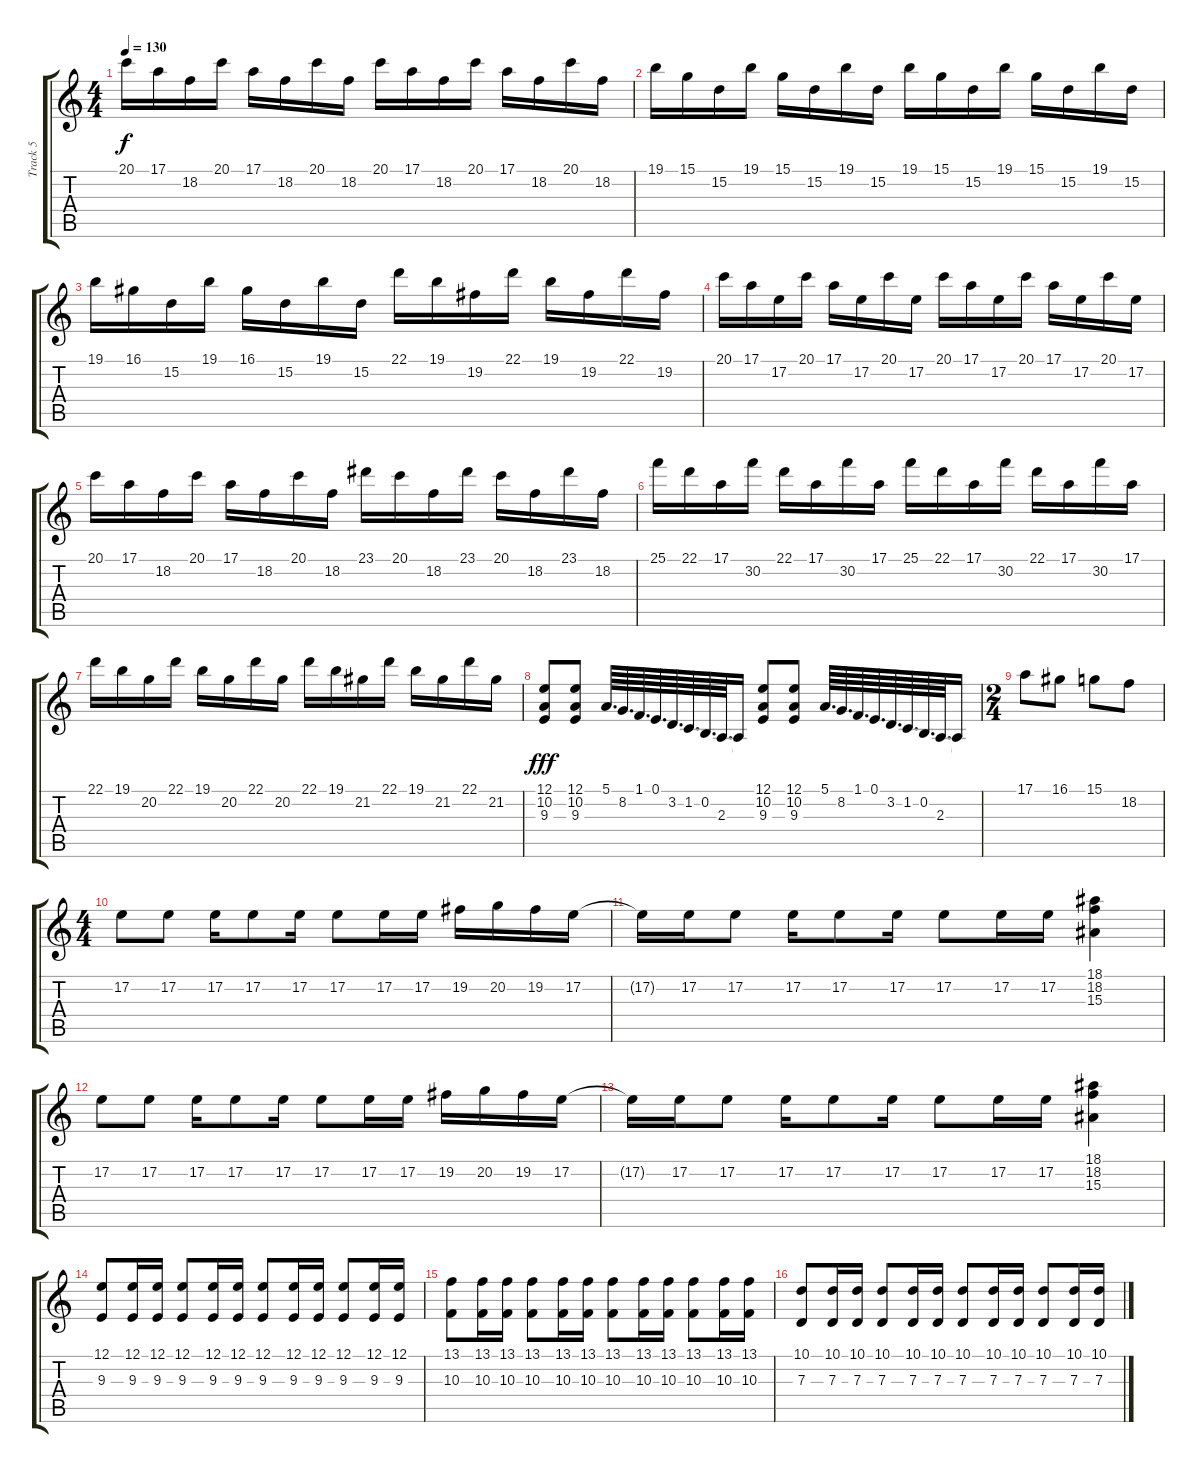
\track ("Track 5" "Track 5") {instrument stringensemble1}
\staff {score tabs}
\tuning (E4 B3 G3 D3 A2 E2) {hide}
\ts (4 4)
\tempo 130
\clef g2
\ks c
20.1.16{dy f} 17.1.16 18.2.16 20.1.16 17.1.16 18.2.16 20.1.16 18.2.16 20.1.16 17.1.16 18.2.16 20.1.16 17.1.16 18.2.16 20.1.16 18.2.16 |
19.1.16 15.1.16 15.2.16 19.1.16 15.1.16 15.2.16 19.1.16 15.2.16 19.1.16 15.1.16 15.2.16 19.1.16 15.1.16 15.2.16 19.1.16 15.2.16 |
19.1.16 16.1.16 15.2.16 19.1.16 16.1.16 15.2.16 19.1.16 15.2.16 22.1.16 19.1.16 19.2.16 22.1.16 19.1.16 19.2.16 22.1.16 19.2.16 |
20.1.16 17.1.16 17.2.16 20.1.16 17.1.16 17.2.16 20.1.16 17.2.16 20.1.16 17.1.16 17.2.16 20.1.16 17.1.16 17.2.16 20.1.16 17.2.16 |
20.1.16 17.1.16 18.2.16 20.1.16 17.1.16 18.2.16 20.1.16 18.2.16 23.1.16 20.1.16 18.2.16 23.1.16 20.1.16 18.2.16 23.1.16 18.2.16 |
25.1.16 22.1.16 17.1.16 30.2.16 22.1.16 17.1.16 30.2.16 17.1.16 25.1.16 22.1.16 17.1.16 30.2.16 22.1.16 17.1.16 30.2.16 17.1.16 |
22.1.16 19.1.16 20.2.16 22.1.16 19.1.16 20.2.16 22.1.16 20.2.16 22.1.16 19.1.16 21.2.16 22.1.16 19.1.16 21.2.16 22.1.16 21.2.16 |
(12.1 10.2 9.3).8{dy fff instrument churchorgan} (12.1 10.2 9.3).8 5.1.64{d} 8.2.64{d} 1.1.64{d} 0.1.64{d} 3.2.64{d} 1.2.64{d} 0.2.64{d} 2.3.64{d} 2.3{t}.16 (12.1 10.2 9.3).8{instrument churchorgan} (12.1 10.2 9.3).8 5.1.64{d} 8.2.64{d} 1.1.64{d} 0.1.64{d} 3.2.64{d} 1.2.64{d} 0.2.64{d} 2.3.64{d} 2.3{t}.16 |
\ts (2 4)
17.1.8 16.1.8 15.1.8 18.2.8 |
\ts (4 4)
17.2.8 17.2.8 17.2.16 17.2.8 17.2.16 17.2.8 17.2.16 17.2.16 19.2.16 20.2.16 19.2.16 17.2.16 |
17.2{t}.16 17.2.16 17.2.8 17.2.16 17.2.8 17.2.16 17.2.8 17.2.16 17.2.16 (18.1 18.2 15.3).4 |
17.2.8 17.2.8 17.2.16 17.2.8 17.2.16 17.2.8 17.2.16 17.2.16 19.2.16 20.2.16 19.2.16 17.2.16 |
17.2{t}.16 17.2.16 17.2.8 17.2.16 17.2.8 17.2.16 17.2.8 17.2.16 17.2.16 (18.1 18.2 15.3).4 |
(12.1 9.3).8 (12.1 9.3).16 (12.1 9.3).16 (12.1 9.3).8 (12.1 9.3).16 (12.1 9.3).16 (12.1 9.3).8 (12.1 9.3).16 (12.1 9.3).16 (12.1 9.3).8 (12.1 9.3).16 (12.1 9.3).16 |
(13.1 10.3).8 (13.1 10.3).16 (13.1 10.3).16 (13.1 10.3).8 (13.1 10.3).16 (13.1 10.3).16 (13.1 10.3).8 (13.1 10.3).16 (13.1 10.3).16 (13.1 10.3).8 (13.1 10.3).16 (13.1 10.3).16 |
(10.1 7.3).8 (10.1 7.3).16 (10.1 7.3).16 (10.1 7.3).8 (10.1 7.3).16 (10.1 7.3).16 (10.1 7.3).8 (10.1 7.3).16 (10.1 7.3).16 (10.1 7.3).8 (10.1 7.3).16 (10.1 7.3).16
